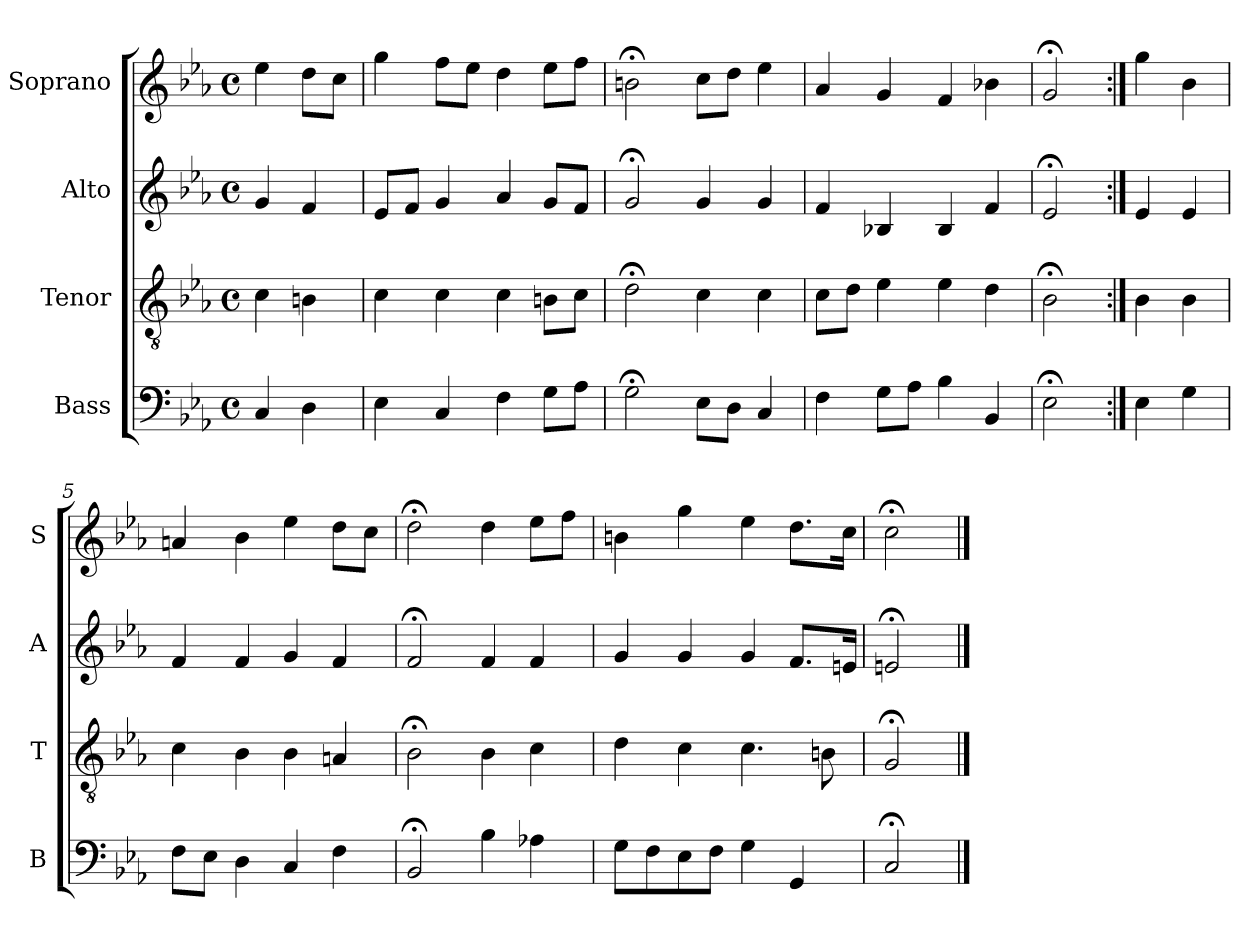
**kern	**kern	**kern	**kern
*part4	*part3	*part2	*part1
*staff4	*staff3	*staff2	*staff1
*I"Bass	*I"Tenor	*I"Alto	*I"Soprano
*I'B	*I'T	*I'A	*I'S
*clefF4	*clefGv2	*clefG2	*clefG2
*k[b-e-a-]	*k[b-e-a-]	*k[b-e-a-]	*k[b-e-a-]
*c:	*c:	*c:	*c:
*M4/4	*M4/4	*M4/4	*M4/4
*met(c)	*met(c)	*met(c)	*met(c)
*MM100	*MM100	*MM100	*MM100
=	=	=	=
4C	4c	4g	4ee-
4D	4Bn	4f	8ddL
.	.	.	8ccJ
=1	=1	=1	=1
4E-	4c	8e-L	4gg
.	.	8fJ	.
4C	4c	4g	8ffL
.	.	.	8ee-J
4F	4c	4a-	4dd
8GiL	8BniL	8giL	8ee-iL
8A-J	8cJ	8fJ	8ffJ
=2	=2	=2	=2
2G;<	2d;<	2g;<	2bn;<
8E-L	4c	4g	8ccL
8DJ	.	.	8ddJ
4C	4c	4g	4ee-
=3	=3	=3	=3
4F	8cL	4f	4a-
.	8dJ	.	.
8GL	4e-	4B-X	4g
8A-J	.	.	.
4B-	4e-	4B-	4f
4BB-	4d	4f	4b-X
=4	=4	=4	=4
2E-;<	2B-;<	2e-;<	2g;<
=:|!	=:|!	=:|!	=:|!
4E-	4B-	4e-	4gg
4G	4B-	4e-	4b-
=5	=5	=5	=5
8FL	4c	4f	4an
8E-J	.	.	.
4D	4B-	4f	4b-
4C	4B-	4g	4ee-
4F	4An	4f	8ddL
.	.	.	8ccJ
=6	=6	=6	=6
2BB-;<	2B-;<	2f;<	2dd;<
4B-	4B-	4f	4dd
4A-X	4c	4f	8ee-L
.	.	.	8ffJ
=7	=7	=7	=7
8GL	4d	4g	4bn
8F	.	.	.
8E-	4c	4g	4gg
8FJ	.	.	.
4G	4.c	4g	4ee-
4GG	.	8.fL	8.ddL
.	8Bn	.	.
.	.	16enJk	16ccJk
=8	=8	=8	=8
2C;<	2G;<	2en;<	2cc;<
==	==	==	==
*-	*-	*-	*-
